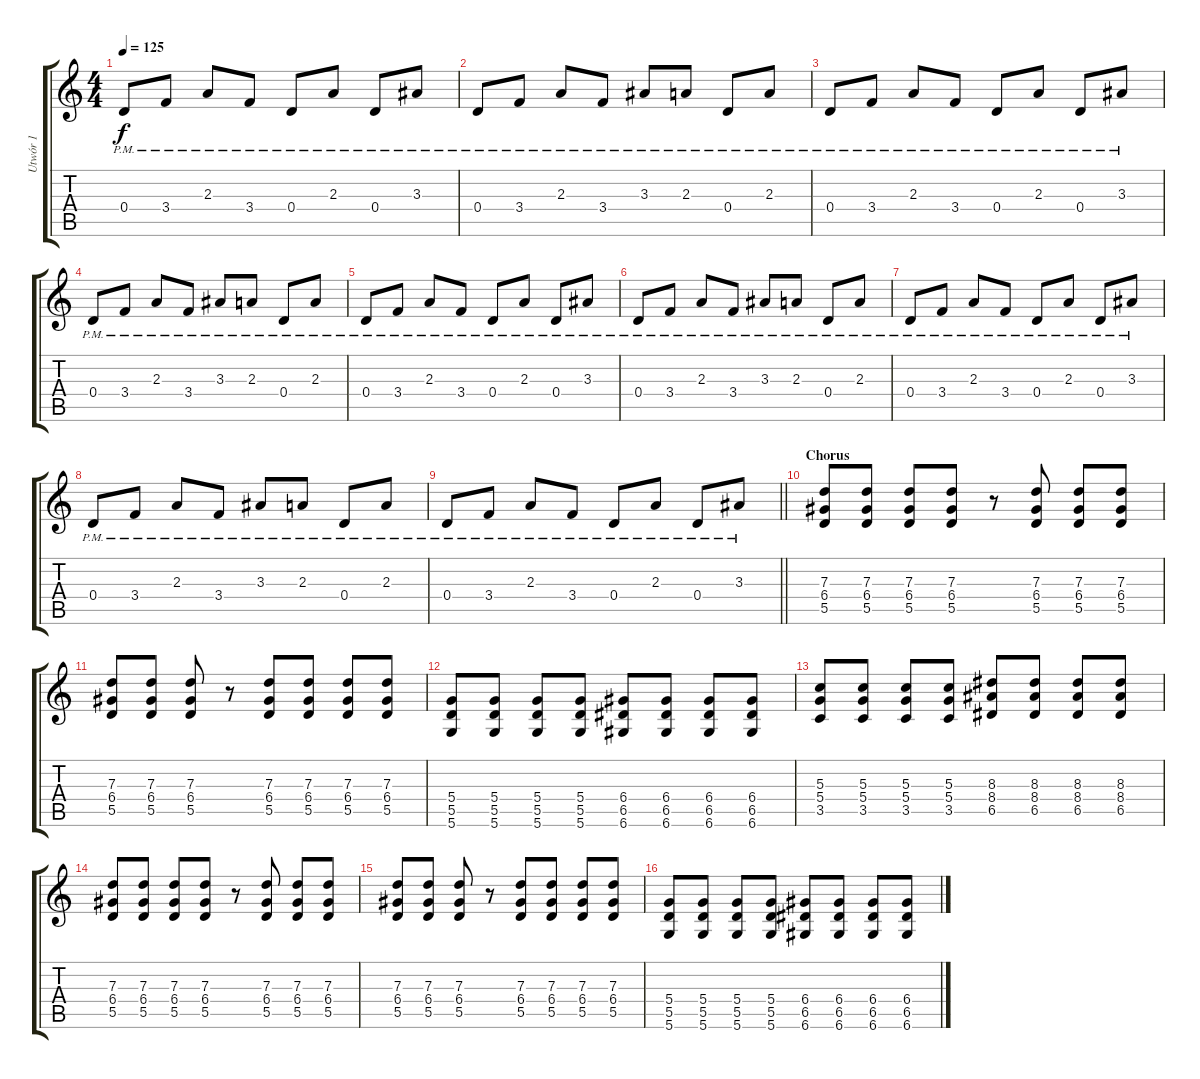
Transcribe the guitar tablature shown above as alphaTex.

\track ("Utwór 1" "Utwór 1") {instrument distortionguitar}
\staff {score tabs}
\tuning (E4 B3 G3 D3 A2 D2) {hide}
\ts (4 4)
\tempo 125
\clef g2
\ks c
0.4{pm}.8{dy f} 3.4{pm}.8 2.3{pm}.8 3.4{pm}.8 0.4{pm}.8 2.3{pm}.8 0.4{pm}.8 3.3{pm}.8 |
0.4{pm}.8 3.4{pm}.8 2.3{pm}.8 3.4{pm}.8 3.3{pm}.8 2.3{pm}.8 0.4{pm}.8 2.3{pm}.8 |
0.4{pm}.8 3.4{pm}.8 2.3{pm}.8 3.4{pm}.8 0.4{pm}.8 2.3{pm}.8 0.4{pm}.8 3.3{pm}.8 |
0.4{pm}.8 3.4{pm}.8 2.3{pm}.8 3.4{pm}.8 3.3{pm}.8 2.3{pm}.8 0.4{pm}.8 2.3{pm}.8 |
0.4{pm}.8 3.4{pm}.8 2.3{pm}.8 3.4{pm}.8 0.4{pm}.8 2.3{pm}.8 0.4{pm}.8 3.3{pm}.8 |
0.4{pm}.8 3.4{pm}.8 2.3{pm}.8 3.4{pm}.8 3.3{pm}.8 2.3{pm}.8 0.4{pm}.8 2.3{pm}.8 |
0.4{pm}.8 3.4{pm}.8 2.3{pm}.8 3.4{pm}.8 0.4{pm}.8 2.3{pm}.8 0.4{pm}.8 3.3{pm}.8 |
0.4{pm}.8 3.4{pm}.8 2.3{pm}.8 3.4{pm}.8 3.3{pm}.8 2.3{pm}.8 0.4{pm}.8 2.3{pm}.8 |
\barLineRight lightlight
0.4{pm}.8 3.4{pm}.8 2.3{pm}.8 3.4{pm}.8 0.4{pm}.8 2.3{pm}.8 0.4{pm}.8 3.3{pm}.8 |
\section ("" "Chorus")
(7.3 6.4 5.5).8 (7.3 6.4 5.5).8 (7.3 6.4 5.5).8 (7.3 6.4 5.5).8 r.8 (7.3 6.4 5.5).8 (7.3 6.4 5.5).8 (7.3 6.4 5.5).8 |
(7.3 6.4 5.5).8 (7.3 6.4 5.5).8 (7.3 6.4 5.5).8 r.8 (7.3 6.4 5.5).8 (7.3 6.4 5.5).8 (7.3 6.4 5.5).8 (7.3 6.4 5.5).8 |
(5.4 5.5 5.6).8 (5.4 5.5 5.6).8 (5.4 5.5 5.6).8 (5.4 5.5 5.6).8 (6.4 6.5 6.6).8 (6.4 6.5 6.6).8 (6.4 6.5 6.6).8 (6.4 6.5 6.6).8 |
(5.3 5.4 3.5).8 (5.3 5.4 3.5).8 (5.3 5.4 3.5).8 (5.3 5.4 3.5).8 (8.3 8.4 6.5).8 (8.3 8.4 6.5).8 (8.3 8.4 6.5).8 (8.3 8.4 6.5).8 |
(7.3 6.4 5.5).8 (7.3 6.4 5.5).8 (7.3 6.4 5.5).8 (7.3 6.4 5.5).8 r.8 (7.3 6.4 5.5).8 (7.3 6.4 5.5).8 (7.3 6.4 5.5).8 |
(7.3 6.4 5.5).8 (7.3 6.4 5.5).8 (7.3 6.4 5.5).8 r.8 (7.3 6.4 5.5).8 (7.3 6.4 5.5).8 (7.3 6.4 5.5).8 (7.3 6.4 5.5).8 |
(5.4 5.5 5.6).8 (5.4 5.5 5.6).8 (5.4 5.5 5.6).8 (5.4 5.5 5.6).8 (6.4 6.5 6.6).8 (6.4 6.5 6.6).8 (6.4 6.5 6.6).8 (6.4 6.5 6.6).8
